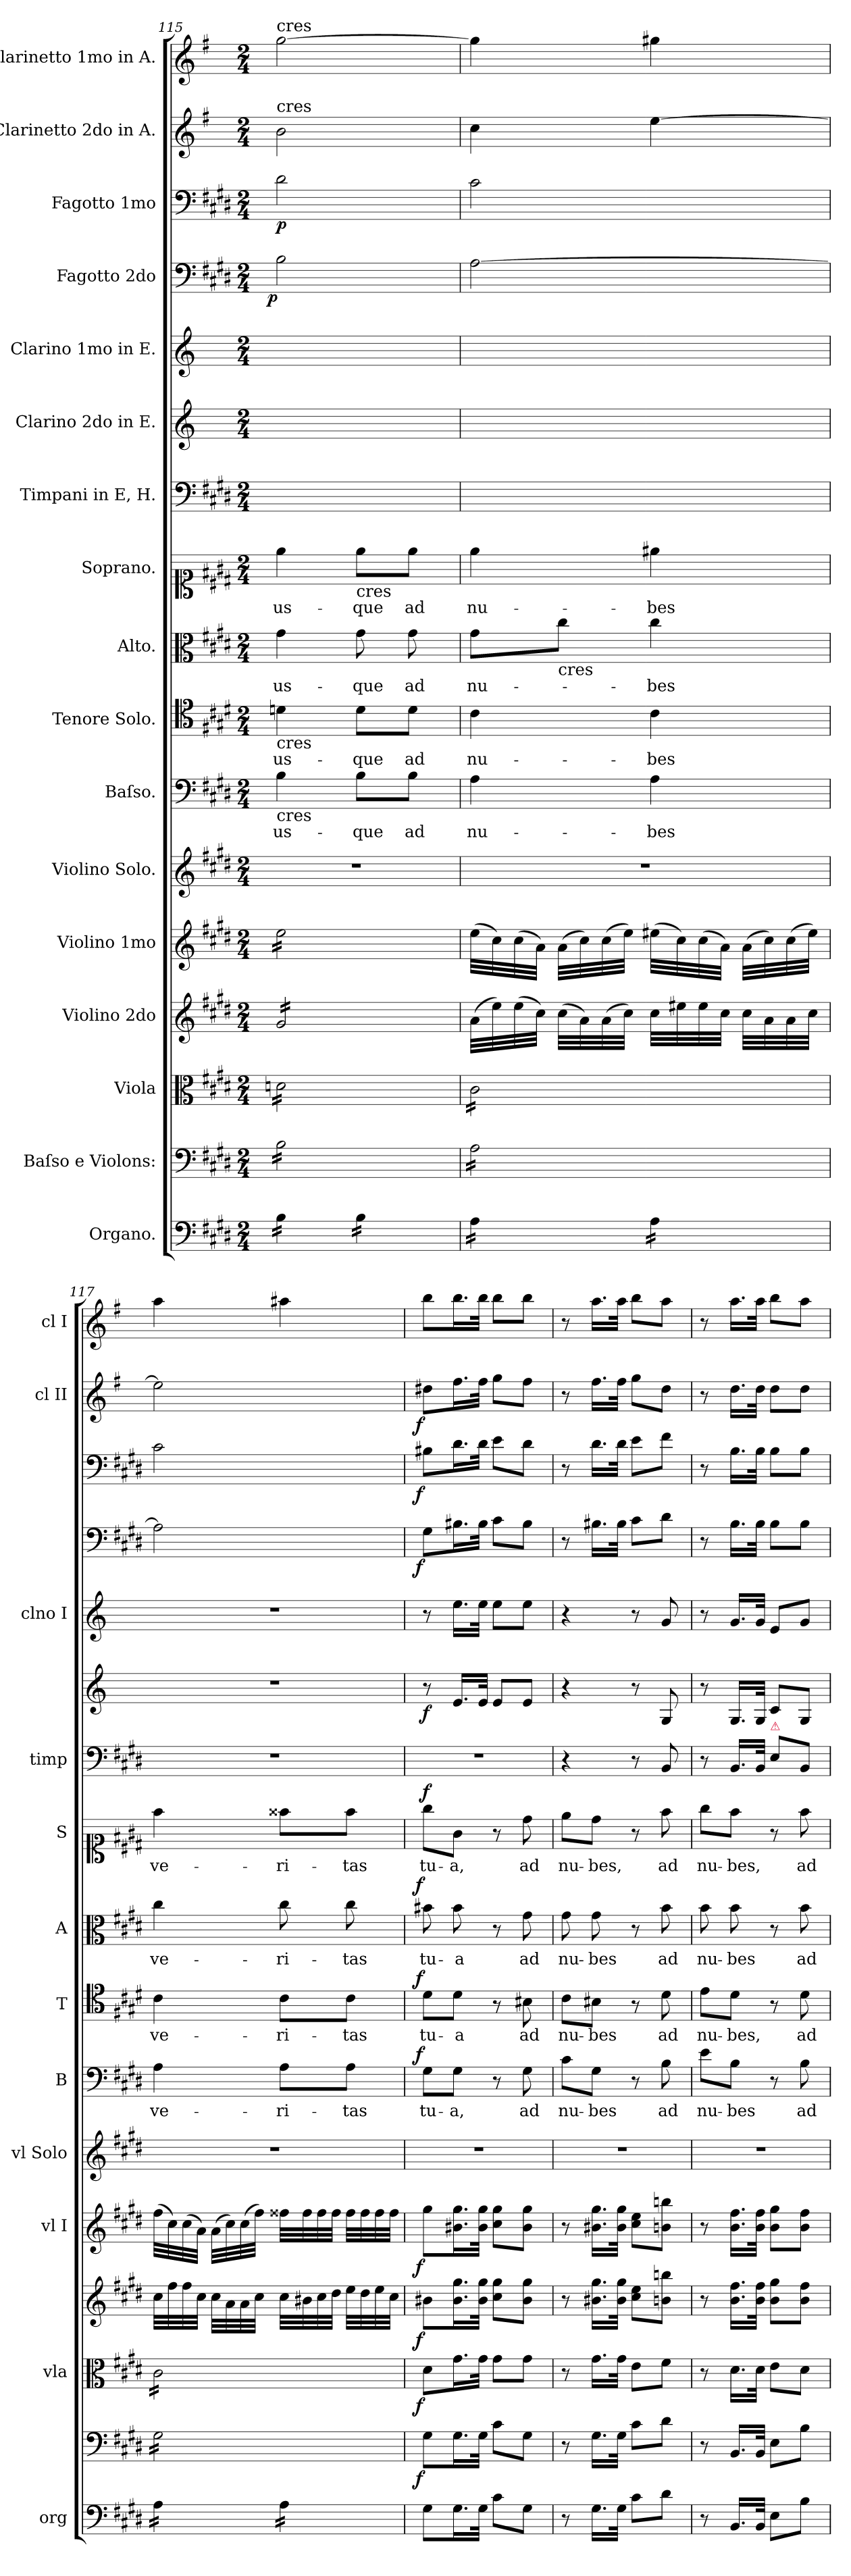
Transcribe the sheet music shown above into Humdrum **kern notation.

**kern	**kern	**dynam	**kern	**dynam	**kern	**dynam	**kern	**dynam	**kern	**kern	**text	**dynam	**kern	**text	**dynam	**kern	**text	**dynam	**kern	**text	**dynam	**kern	**kern	**dynam	**kern	**kern	**dynam	**kern	**dynam	**kern	**dynam	**kern
*part17	*part16	*part16	*part15	*part15	*part14	*part14	*part13	*part13	*part12	*part11	*part11	*part11	*part10	*part10	*part10	*part9	*part9	*part9	*part8	*part8	*part8	*part7	*part6	*part6	*part5	*part4	*part4	*part3	*part3	*part2	*part2	*part1
*staff17	*staff16	*staff16	*staff15	*staff15	*staff14	*staff14	*staff13	*staff13	*staff12	*staff11	*staff11	*staff11	*staff10	*staff10	*staff10	*staff9	*staff9	*staff9	*staff8	*staff8	*staff8	*staff7	*staff6	*staff6	*staff5	*staff4	*staff4	*staff3	*staff3	*staff2	*staff2	*staff1
*I"Organo.	*I"Baſso e Violons:	*	*I"Viola	*	*I"Violino 2do	*	*I"Violino 1mo	*	*I"Violino Solo.	*I"Baſso.	*	*	*I"Tenore Solo.	*	*	*I"Alto.	*	*	*I"Soprano.	*	*	*I"Timpani in E, H.	*I"Clarino 2do in E.	*	*I"Clarino 1mo in E.	*I"Fagotto 2do	*	*I"Fagotto 1mo	*	*I"Clarinetto 2do in A.	*	*I"Clarinetto 1mo in A.
*I'org	*	*	*I'vla	*	*	*	*I'vl I	*	*I'vl Solo	*I'B	*	*	*I'T	*	*	*I'A	*	*	*I'S	*	*	*I'timp	*	*	*I'clno I	*	*	*	*	*I'cl II	*	*I'cl I
*clefF4	*clefF4	*	*clefC3	*	*clefG2	*	*clefG2	*	*clefG2	*clefF4	*	*	*clefC4	*	*	*clefC3	*	*	*clefC1	*	*	*clefF4	*clefG2	*	*clefG2	*clefF4	*	*clefF4	*	*clefG2	*	*clefG2
*	*	*	*	*	*	*	*	*	*	*	*	*	*	*	*	*	*	*	*	*	*	*	*ITrd-2c-4	*	*ITrd-2c-4	*	*	*	*	*ITrd2c3	*	*ITrd2c3
*k[f#c#g#d#]	*k[f#c#g#d#]	*	*k[f#c#g#d#]	*	*k[f#c#g#d#]	*	*k[f#c#g#d#]	*	*k[f#c#g#d#]	*k[f#c#g#d#]	*	*	*k[f#c#g#d#]	*	*	*k[f#c#g#d#]	*	*	*k[f#c#g#d#]	*	*	*k[f#c#g#d#]	*k[f#c#g#d#]	*	*k[f#c#g#d#]	*k[f#c#g#d#]	*	*k[f#c#g#d#]	*	*k[f#c#g#d#]	*	*k[f#c#g#d#]
*M2/4	*M2/4	*	*M2/4	*	*M2/4	*	*M2/4	*	*M2/4	*M2/4	*	*	*M2/4	*	*	*M2/4	*	*	*M2/4	*	*	*M2/4	*M2/4	*	*M2/4	*M2/4	*	*M2/4	*	*M2/4	*	*M2/4
=115	=115	=115	=115	=115	=115	=115	=115	=115	=115	=115	=115	=115	=115	=115	=115	=115	=115	=115	=115	=115	=115	=115	=115	=115	=115	=115	=115	=115	=115	=115	=115	=115
!	!	!	!	!	!	!	!	!	!	!	!	!	!	!	!	!	!	!	!	!	!	!	!	!	!	!	!	!	!	!	!	!LO:TX:t=cres
!	!	!	!	!	!	!	!	!	!	!	!	!	!	!	!	!	!	!	!	!	!	!	!	!	!	!	!	!	!	!LO:TX:t=cres	!	!
!	!	!	!	!	!	!	!	!	!	!	!	!	!LO:TX:b:t=cres	!	!	!	!	!	!	!	!	!	!	!	!	!	!	!	!	!	!	!
!	!	!	!	!	!	!	!	!	!	!LO:TX:b:t=cres	!	!	!	!	!	!	!	!	!	!	!	!	!	!	!	!	!	!	!	!	!	!
!	!	!	!	!	!	!	!LO:TX:t=cres	!	!	!	!	!	!	!	!	!	!	!	!	!	!	!	!	!	!	!	!	!	!	!	!	!
!	!LO:TX:t=cres	!	!	!	!	!	!	!	!	!	!	!	!	!	!	!	!	!	!	!	!	!	!	!	!	!	!	!	!	!	!	!
!	!	!	!	!	!	!	!	!	!	!	!	!	!	!	!	!	!	!	!	!	!	!	!	!	!	!	!LO:DY:rj	!	!	!	!	!
*tremolo	*	*	*	*	*	*	*	*	*	*	*	*	*	*	*	*	*	*	*	*	*	*	*	*	*	*	*	*	*	*	*	*
*	*tremolo	*	*	*	*	*	*	*	*	*	*	*	*	*	*	*	*	*	*	*	*	*	*	*	*	*	*	*	*	*	*	*
*	*	*	*tremolo	*	*	*	*	*	*	*	*	*	*	*	*	*	*	*	*	*	*	*	*	*	*	*	*	*	*	*	*	*
*	*	*	*	*	*tremolo	*	*	*	*	*	*	*	*	*	*	*	*	*	*	*	*	*	*	*	*	*	*	*	*	*	*	*
*	*	*	*	*	*	*	*tremolo	*	*	*	*	*	*	*	*	*	*	*	*	*	*	*	*	*	*	*	*	*	*	*	*	*
16B\LL	16B\LL	.	16dn\LL	.	16g#/LL	.	16ee\LL	.	2r	4B\	us-	.	4dn\	us-	.	4g#\	us-	.	4ee\	us-	.	2ryy	2ryy	.	2ryy	2B\	p	2d#\	p	2g#\	.	[2ee\
16B\	16B\	.	16dn\	.	16g#/	.	16ee\	.	.	.	.	.	.	.	.	.	.	.	.	.	.	.	.	.	.	.	.	.	.	.	.	.
16B\	16B\	.	16dn\	.	16g#/	.	16ee\	.	.	.	.	.	.	.	.	.	.	.	.	.	.	.	.	.	.	.	.	.	.	.	.	.
16B\JJ	16B\	.	16dn\	.	16g#/	.	16ee\	.	.	.	.	.	.	.	.	.	.	.	.	.	.	.	.	.	.	.	.	.	.	.	.	.
!	!	!	!	!	!	!	!	!	!	!	!	!	!	!	!	!	!	!	!LO:TX:b:t=cres	!	!	!	!	!	!	!	!	!	!	!	!	!
16B\LL	16B\	.	16dn\	.	16g#/	.	16ee\	.	.	8B\L	-que	.	8d\L	-que	.	8g#\	-que	.	8ee\L	-que	.	.	.	.	.	.	.	.	.	.	.	.
16B\	16B\	.	16dn\	.	16g#/	.	16ee\	.	.	.	.	.	.	.	.	.	.	.	.	.	.	.	.	.	.	.	.	.	.	.	.	.
16B\	16B\	.	16dn\	.	16g#/	.	16ee\	.	.	8B\J	ad	.	8d\J	ad	.	8g#\	ad	.	8ee\J	ad	.	.	.	.	.	.	.	.	.	.	.	.
16B\JJ	16B\JJ	.	16dn\JJ	.	16g#/JJ	.	16ee\JJ	.	.	.	.	.	.	.	.	.	.	.	.	.	.	.	.	.	.	.	.	.	.	.	.	.
*	*	*	*	*	*	*	*Xtremolo	*	*	*	*	*	*	*	*	*	*	*	*	*	*	*	*	*	*	*	*	*	*	*	*	*
*	*	*	*	*	*Xtremolo	*	*	*	*	*	*	*	*	*	*	*	*	*	*	*	*	*	*	*	*	*	*	*	*	*	*	*
=116	=116	=116	=116	=116	=116	=116	=116	=116	=116	=116	=116	=116	=116	=116	=116	=116	=116	=116	=116	=116	=116	=116	=116	=116	=116	=116	=116	=116	=116	=116	=116	=116
16A\LL	16A\LL	.	16c#\LL	.	(32a\LLL	.	(32ee\LLL	.	2r	4A\	nu-	.	4c#\	nu-	.	8g#\L	nu-	.	4ee\	nu-	.	2ryy	2ryy	.	2ryy	[2A\	.	2c#\	.	4a\	.	4ee\]
.	.	.	.	.	32ee\)	.	32cc#\)	.	.	.	.	.	.	.	.	.	.	.	.	.	.	.	.	.	.	.	.	.	.	.	.	.
16A\	16A\	.	16c#\	.	(32ee\	.	(32cc#\	.	.	.	.	.	.	.	.	.	.	.	.	.	.	.	.	.	.	.	.	.	.	.	.	.
.	.	.	.	.	32cc#\JJJ)	.	32a\JJJ)	.	.	.	.	.	.	.	.	.	.	.	.	.	.	.	.	.	.	.	.	.	.	.	.	.
!	!	!	!	!	!	!	!	!	!	!	!	!	!	!	!	!LO:TX:b:t=cres	!	!	!	!	!	!	!	!	!	!	!	!	!	!	!	!
16A\	16A\	.	16c#\	.	(32cc#\LLL	.	(32a\LLL	.	.	.	.	.	.	.	.	8cc#\J	.	.	.	.	.	.	.	.	.	.	.	.	.	.	.	.
.	.	.	.	.	32a\)	.	32cc#\)	.	.	.	.	.	.	.	.	.	.	.	.	.	.	.	.	.	.	.	.	.	.	.	.	.
16A\JJ	16A\	.	16c#\	.	(32a\	.	(32cc#\	.	.	.	.	.	.	.	.	.	.	.	.	.	.	.	.	.	.	.	.	.	.	.	.	.
.	.	.	.	.	32cc#\JJJ)	.	32ee\JJJ)	.	.	.	.	.	.	.	.	.	.	.	.	.	.	.	.	.	.	.	.	.	.	.	.	.
16A\LL	16A\	.	16c#\	.	32cc#\LLL	.	(32ee#X\LLL	.	.	4A\	-bes	.	4c#\	-bes	.	4cc#\	-bes	.	4ee#X\	-bes	.	.	.	.	.	.	.	.	.	[4cc#\	.	4ee#X\
.	.	.	.	.	32ee#X\	.	32cc#\)	.	.	.	.	.	.	.	.	.	.	.	.	.	.	.	.	.	.	.	.	.	.	.	.	.
16A\	16A\	.	16c#\	.	32ee#\	.	(32cc#\	.	.	.	.	.	.	.	.	.	.	.	.	.	.	.	.	.	.	.	.	.	.	.	.	.
.	.	.	.	.	32cc#\JJJ	.	32a\JJJ)	.	.	.	.	.	.	.	.	.	.	.	.	.	.	.	.	.	.	.	.	.	.	.	.	.
16A\	16A\	.	16c#\	.	32cc#\LLL	.	(32a\LLL	.	.	.	.	.	.	.	.	.	.	.	.	.	.	.	.	.	.	.	.	.	.	.	.	.
.	.	.	.	.	32a\	.	32cc#\)	.	.	.	.	.	.	.	.	.	.	.	.	.	.	.	.	.	.	.	.	.	.	.	.	.
16A\JJ	16A\JJ	.	16c#\JJ	.	32a\	.	(32cc#\	.	.	.	.	.	.	.	.	.	.	.	.	.	.	.	.	.	.	.	.	.	.	.	.	.
.	.	.	.	.	32cc#\JJJ	.	32ee#\JJJ)	.	.	.	.	.	.	.	.	.	.	.	.	.	.	.	.	.	.	.	.	.	.	.	.	.
=117	=117	=117	=117	=117	=117	=117	=117	=117	=117	=117	=117	=117	=117	=117	=117	=117	=117	=117	=117	=117	=117	=117	=117	=117	=117	=117	=117	=117	=117	=117	=117	=117
16A\LL	16G#\LL	.	16c#\LL	.	32cc#\LLL	.	(32ff#\LLL	.	2r	4A\	ve-	.	4c#\	ve-	.	4cc#\	ve-	.	4ff#\	ve-	.	2r	2r	.	2r	2A\]	.	2c#\	.	2cc#\]	.	4ff#\
.	.	.	.	.	32ff#\	.	32cc#\)	.	.	.	.	.	.	.	.	.	.	.	.	.	.	.	.	.	.	.	.	.	.	.	.	.
16A\	16G#\	.	16c#\	.	32ff#\	.	(32cc#\	.	.	.	.	.	.	.	.	.	.	.	.	.	.	.	.	.	.	.	.	.	.	.	.	.
.	.	.	.	.	32cc#\JJJ	.	32a\JJJ)	.	.	.	.	.	.	.	.	.	.	.	.	.	.	.	.	.	.	.	.	.	.	.	.	.
16A\	16G#\	.	16c#\	.	32cc#\LLL	.	(32a\LLL	.	.	.	.	.	.	.	.	.	.	.	.	.	.	.	.	.	.	.	.	.	.	.	.	.
.	.	.	.	.	32a\	.	32cc#\)	.	.	.	.	.	.	.	.	.	.	.	.	.	.	.	.	.	.	.	.	.	.	.	.	.
16A\JJ	16G#\	.	16c#\	.	32a\	.	(32cc#\	.	.	.	.	.	.	.	.	.	.	.	.	.	.	.	.	.	.	.	.	.	.	.	.	.
.	.	.	.	.	32cc#\JJJ	.	32ff#\JJJ)	.	.	.	.	.	.	.	.	.	.	.	.	.	.	.	.	.	.	.	.	.	.	.	.	.
16A\LL	16G#\	.	16c#\	.	32cc#\LLL	.	32ff##X\LLL	.	.	8A\L	-ri-	.	8c#\L	-ri-	.	8cc#\	-ri-	.	8ff##X\L	-ri-	.	.	.	.	.	.	.	.	.	.	.	4ff##X\
.	.	.	.	.	32b#X\	.	32ff##\	.	.	.	.	.	.	.	.	.	.	.	.	.	.	.	.	.	.	.	.	.	.	.	.	.
16A\	16G#\	.	16c#\	.	32cc#\	.	32ff##\	.	.	.	.	.	.	.	.	.	.	.	.	.	.	.	.	.	.	.	.	.	.	.	.	.
.	.	.	.	.	32dd#\JJJ	.	32ff##\JJJ	.	.	.	.	.	.	.	.	.	.	.	.	.	.	.	.	.	.	.	.	.	.	.	.	.
16A\	16G#\	.	16c#\	.	32ee\LLL	.	32ff##\LLL	.	.	8A\J	-tas	.	8c#\J	-tas	.	8cc#\	-tas	.	8ff##\J	-tas	.	.	.	.	.	.	.	.	.	.	.	.
.	.	.	.	.	32dd#\	.	32ff##\	.	.	.	.	.	.	.	.	.	.	.	.	.	.	.	.	.	.	.	.	.	.	.	.	.
16A\JJ	16G#\JJ	.	16c#\JJ	.	32ee\	.	32ff##\	.	.	.	.	.	.	.	.	.	.	.	.	.	.	.	.	.	.	.	.	.	.	.	.	.
*	*	*	*Xtremolo	*	*	*	*	*	*	*	*	*	*	*	*	*	*	*	*	*	*	*	*	*	*	*	*	*	*	*	*	*
*	*Xtremolo	*	*	*	*	*	*	*	*	*	*	*	*	*	*	*	*	*	*	*	*	*	*	*	*	*	*	*	*	*	*	*
*Xtremolo	*	*	*	*	*	*	*	*	*	*	*	*	*	*	*	*	*	*	*	*	*	*	*	*	*	*	*	*	*	*	*	*
.	.	.	.	.	32cc#\JJJ	.	32ff##\JJJ	.	.	.	.	.	.	.	.	.	.	.	.	.	.	.	.	.	.	.	.	.	.	.	.	.
=118	=118	=118	=118	=118	=118	=118	=118	=118	=118	=118	=118	=118	=118	=118	=118	=118	=118	=118	=118	=118	=118	=118	=118	=118	=118	=118	=118	=118	=118	=118	=118	=118
!	!	!LO:DY:rj	!	!LO:DY:rj	!	!LO:DY:rj	!	!LO:DY:rj	!	!	!	!LO:DY:a:rj	!	!	!LO:DY:a:rj	!	!	!LO:DY:a:rj	!	!	!LO:DY:a	!	!	!	!	!	!LO:DY:rj	!	!LO:DY:rj	!	!LO:DY:rj	!
8G#\L	8G#\L	f	8d#\L	f	8b#X\L	f	8gg#\L	f	2r	8G#\L	tu-	f	8d#\L	tu-	f	8b#X\	tu-	f	8gg#\L	tu-	f	2r	8r	f	8r	8G#\L	f	8B#X\L	f	8b#X\L	f	8gg#\L
16.G#\L	16.G#\L	.	16.g#\L	.	16.b#\ 16.gg#\L	.	16.b#X\ 16.gg#\L	.	.	8G#\J	-a,	.	8d#\J	-a	.	8b#\	-a	.	8g#\J	-a,	.	.	16.g#/LL	.	16.gg#\LL	16.B#X\L	.	16.d#\L	.	16.dd#\L	.	16.gg#\L
32G#\JJk	32G#\JJk	.	32g#\JJk	.	32b#\ 32gg#\JJk	.	32b#\ 32gg#\JJk	.	.	.	.	.	.	.	.	.	.	.	.	.	.	.	32g#/JJk	.	32gg#\JJk	32B#\JJk	.	32d#\JJk	.	32dd#\JJk	.	32gg#\JJk
8c#\L	8c#\L	.	8g#\L	.	8cc#\ 8gg#\L	.	8cc#\ 8gg#\L	.	.	8r	.	.	8r	.	.	8r	.	.	8r	.	.	.	8g#/L	.	8gg#\L	8c#\L	.	8e\L	.	8ee\L	.	8gg#\L
8G#\J	8G#\J	.	8g#\J	.	8b#\ 8gg#\J	.	8b#\ 8gg#\J	.	.	8G#\	ad	.	8B#X\	ad	.	8g#\	ad	.	8dd#\	ad	.	.	8g#/J	.	8gg#\J	8B#\J	.	8d#\J	.	8dd#\J	.	8gg#\J
=119	=119	=119	=119	=119	=119	=119	=119	=119	=119	=119	=119	=119	=119	=119	=119	=119	=119	=119	=119	=119	=119	=119	=119	=119	=119	=119	=119	=119	=119	=119	=119	=119
8r	8r	.	8r	.	8r	.	8r	.	2r	8c#\L	nu-	.	8c#\L	nu-	.	8g#\	nu-	.	8ee\L	nu-	.	4r	4r	.	4r	8r	.	8r	.	8r	.	8r
16.G#\LL	16.G#\LL	.	16.g#\LL	.	16.b#X\ 16.gg#\LL	.	16.b#X\ 16.gg#\LL	.	.	8G#\J	-bes	.	8B#X\J	-bes	.	8g#\	-bes	.	8dd#\J	-bes,	.	.	.	.	.	16.B#X\LL	.	16.d#\LL	.	16.dd#\LL	.	16.ff#\LL
32G#\JJk	32G#\JJk	.	32g#\JJk	.	32b#\ 32gg#\JJk	.	32b#\ 32gg#\JJk	.	.	.	.	.	.	.	.	.	.	.	.	.	.	.	.	.	.	32B#\JJk	.	32d#\JJk	.	32dd#\JJk	.	32ff#\JJk
8c#\L	8c#\L	.	8e\L	.	8cc#\ 8ee\L	.	8cc#\ 8ee\L	.	.	8r	.	.	8r	.	.	8r	.	.	8r	.	.	8r	8r	.	8r	8c#\L	.	8e\L	.	8ee\L	.	8gg#\L
8d#\J	8d#\J	.	8f#\J	.	8bn\ 8bbn\J	.	8bn\ 8bbn\J	.	.	8B\	ad	.	8d#\	ad	.	8b\	ad	.	8ff#\	ad	.	8BB/	8B/	.	8b/	8d#\J	.	8f#\J	.	8b\J	.	8ff#\J
=120	=120	=120	=120	=120	=120	=120	=120	=120	=120	=120	=120	=120	=120	=120	=120	=120	=120	=120	=120	=120	=120	=120	=120	=120	=120	=120	=120	=120	=120	=120	=120	=120
8r	8r	.	8r	.	8r	.	8r	.	2r	8e\L	nu-	.	8e\L	nu-	.	8b\	nu-	.	8gg#\L	nu-	.	8r	8r	.	8r	8r	.	8r	.	8r	.	8r
16.BB/LL	16.BB/LL	.	16.d#\LL	.	16.b\ 16.ff#\LL	.	16.b\ 16.ff#\LL	.	.	8B\J	-bes	.	8d#\J	-bes,	.	8b\	-bes	.	8ff#\J	-bes,	.	16.BB/LL	16.B/LL	.	16.b/LL	16.B\LL	.	16.B\LL	.	16.b\LL	.	16.ff#\LL
32BB/JJk	32BB/JJk	.	32d#\JJk	.	32b\ 32ff#\JJk	.	32b\ 32ff#\JJk	.	.	.	.	.	.	.	.	.	.	.	.	.	.	32BB/JJk	32B/JJk	.	32b/JJk	32B\JJk	.	32B\JJk	.	32b\JJk	.	32ff#\JJk
!	!	!	!	!	!	!	!	!	!	!	!	!	!	!	!	!	!	!	!	!	!	!LO:TX:a:color=crimson:t=⚠	!	!	!	!	!	!	!	!	!	!
8E\L	8E\L	.	8e\L	.	8b\ 8gg#\L	.	8b\ 8gg#\L	.	.	8r	.	.	8r	.	.	8r	.	.	8r	.	.	8E\L	8e/L	.	8g#/L	8B\L	.	8B\L	.	8b\L	.	8gg#\L
8B\J	8B\J	.	8d#\J	.	8b\ 8ff#\J	.	8b\ 8ff#\J	.	.	8B\	ad	.	8d#\	ad	.	8b\	ad	.	8ff#\	ad	.	8BB/J	8B/J	.	8b/J	8B\J	.	8B\J	.	8b\J	.	8ff#\J
=	=	=	=	=	=	=	=	=	=	=	=	=	=	=	=	=	=	=	=	=	=	=	=	=	=	=	=	=	=	=	=	=
*-	*-	*-	*-	*-	*-	*-	*-	*-	*-	*-	*-	*-	*-	*-	*-	*-	*-	*-	*-	*-	*-	*-	*-	*-	*-	*-	*-	*-	*-	*-	*-	*-
